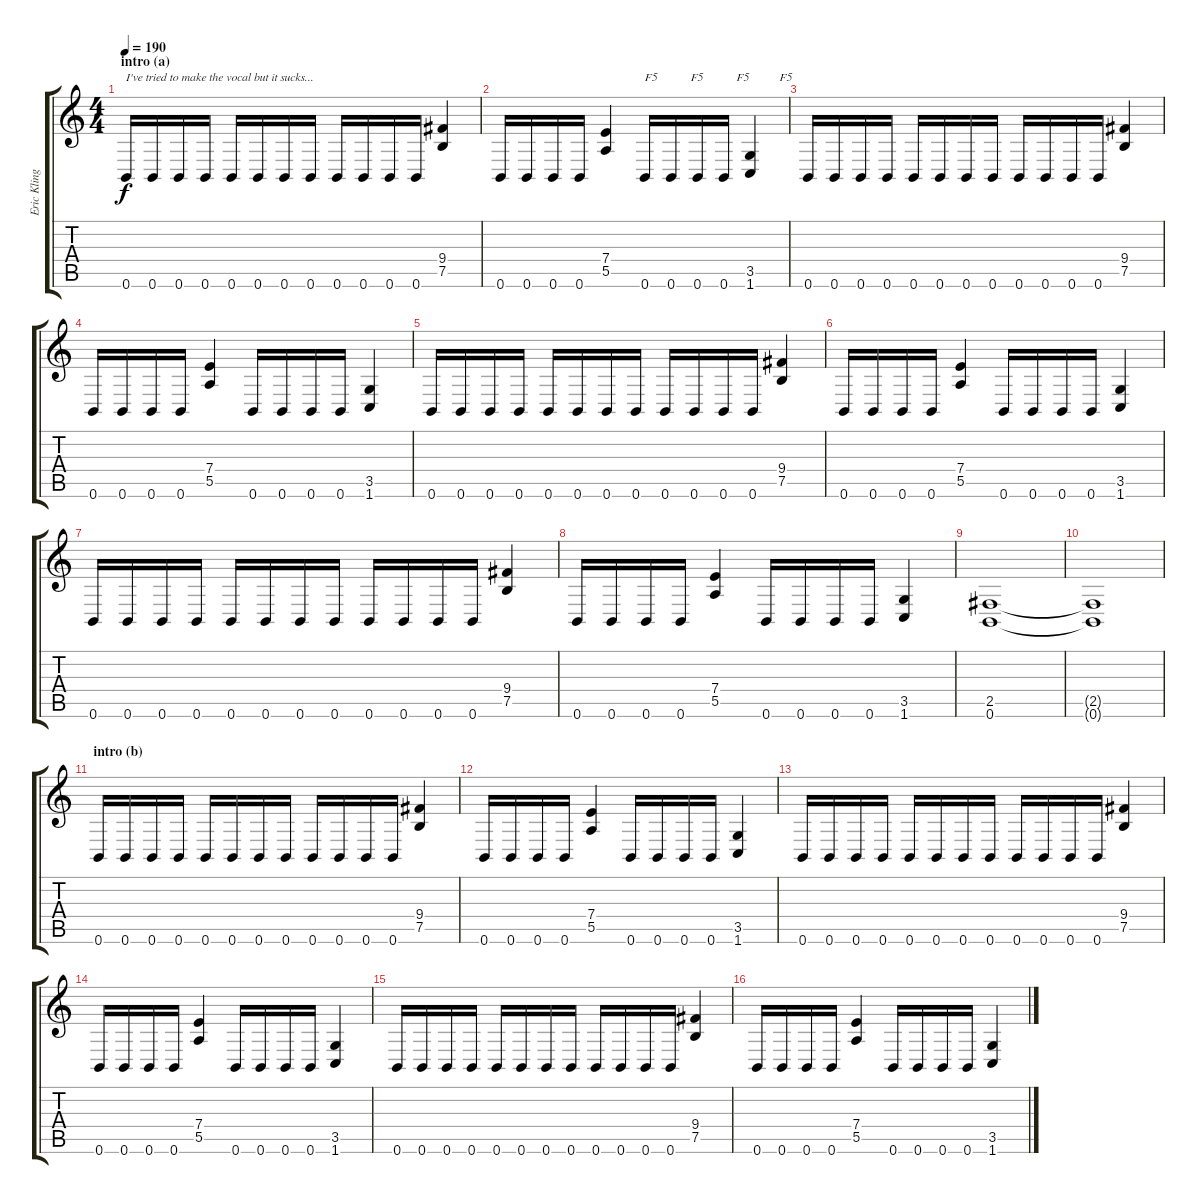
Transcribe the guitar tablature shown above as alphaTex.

\track ("Eric Klinger (rythm guitar)" "Eric Kling") {instrument distortionguitar}
\staff {score tabs}
\tuning (B3 Gb3 D3 A2 E2 B1) {hide}
\ts (4 4)
\section ("" "intro (a)")
\tempo 190
\clef g2
\ks c
0.6.16{txt "I've tried to make the vocal but it sucks..." dy f instrument distortionguitar} 0.6.16 0.6.16 0.6.16 0.6.16 0.6.16 0.6.16 0.6.16 0.6.16 0.6.16 0.6.16 0.6.16 (9.4 7.5).4 |
0.6.16 0.6.16 0.6.16 0.6.16 (7.4 5.5).4 0.6.16{txt "F5           F5           F5          F5"} 0.6.16 0.6.16 0.6.16 (3.5 1.6).4 |
0.6.16 0.6.16 0.6.16 0.6.16 0.6.16 0.6.16 0.6.16 0.6.16 0.6.16 0.6.16 0.6.16 0.6.16 (9.4 7.5).4 |
0.6.16 0.6.16 0.6.16 0.6.16 (7.4 5.5).4 0.6.16 0.6.16 0.6.16 0.6.16 (3.5 1.6).4 |
0.6.16 0.6.16 0.6.16 0.6.16 0.6.16 0.6.16 0.6.16 0.6.16 0.6.16 0.6.16 0.6.16 0.6.16 (9.4 7.5).4 |
0.6.16 0.6.16 0.6.16 0.6.16 (7.4 5.5).4 0.6.16 0.6.16 0.6.16 0.6.16 (3.5 1.6).4 |
0.6.16 0.6.16 0.6.16 0.6.16 0.6.16 0.6.16 0.6.16 0.6.16 0.6.16 0.6.16 0.6.16 0.6.16 (9.4 7.5).4 |
0.6.16 0.6.16 0.6.16 0.6.16 (7.4 5.5).4 0.6.16 0.6.16 0.6.16 0.6.16 (3.5 1.6).4 |
(2.5 0.6).1 |
(2.5{t} 0.6{t}).1 |
\section ("" "intro (b)")
0.6.16 0.6.16 0.6.16 0.6.16 0.6.16 0.6.16 0.6.16 0.6.16 0.6.16 0.6.16 0.6.16 0.6.16 (9.4 7.5).4 |
0.6.16 0.6.16 0.6.16 0.6.16 (7.4 5.5).4 0.6.16 0.6.16 0.6.16 0.6.16 (3.5 1.6).4 |
0.6.16 0.6.16 0.6.16 0.6.16 0.6.16 0.6.16 0.6.16 0.6.16 0.6.16 0.6.16 0.6.16 0.6.16 (9.4 7.5).4 |
0.6.16 0.6.16 0.6.16 0.6.16 (7.4 5.5).4 0.6.16 0.6.16 0.6.16 0.6.16 (3.5 1.6).4 |
0.6.16 0.6.16 0.6.16 0.6.16 0.6.16 0.6.16 0.6.16 0.6.16 0.6.16 0.6.16 0.6.16 0.6.16 (9.4 7.5).4 |
0.6.16 0.6.16 0.6.16 0.6.16 (7.4 5.5).4 0.6.16 0.6.16 0.6.16 0.6.16 (3.5 1.6).4
